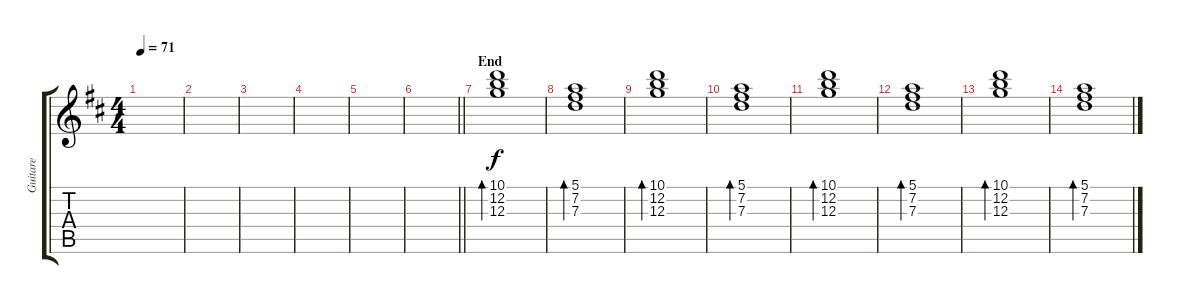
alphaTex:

\track ("Guitare" "Guitare") {instrument electricguitarjazz}
\staff {score tabs}
\tuning (E4 B3 G3 D3 A2 E2) {hide}
\ts (4 4)
\tempo 71
\clef g2
\ks bminor
|
|
|
|
|
\barLineRight lightlight
|
\section ("" "End")
(10.1 12.2 12.3).1{bd 240} |
(5.1 7.2 7.3).1{bd 240} |
(10.1 12.2 12.3).1{bd 240} |
(5.1 7.2 7.3).1{bd 240} |
(10.1 12.2 12.3).1{bd 240} |
(5.1 7.2 7.3).1{bd 240} |
(10.1 12.2 12.3).1{bd 240} |
(5.1 7.2 7.3).1{bd 240 volume 0}
